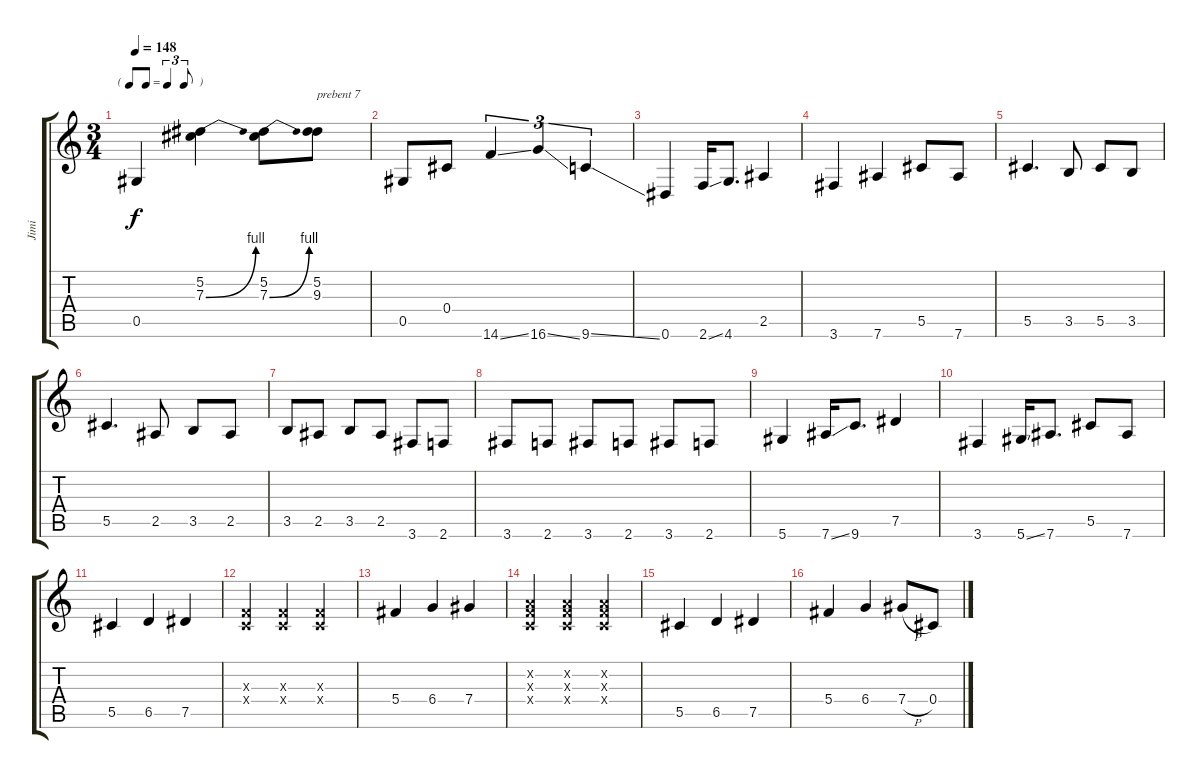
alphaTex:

\track ("Jimi" "Jimi") {instrument distortionguitar}
\staff {score tabs}
\tuning (Eb4 Bb3 Gb3 Db3 Ab2 Eb2) {hide}
\ts (3 4)
\tf triplet8th
\tempo 148
\clef g2
\ks c
0.5.4{dy f} (5.2 7.3{be (bend 0 0 60 4)}).4 (5.2 7.3{be (bend 0 0 60 4)}).8 (5.2 9.3).8{txt "prebent 7"} |
0.5.8 0.4.8 14.6{ss}.4{tu (3 2)} 16.6{ss}.4{tu (3 2)} 9.6{ss}.4{tu (3 2)} |
0.6.4 2.6{ss}.16 4.6.8{d} 2.5.4 |
3.6.4 7.6.4 5.5.8 7.6.8 |
5.5.4{d} 3.5.8 5.5.8 3.5.8 |
5.5.4{d} 2.5.8 3.5.8 2.5.8 |
3.5.8 2.5.8 3.5.8 2.5.8 3.6.8 2.6.8 |
3.6.8 2.6.8 3.6.8 2.6.8 3.6.8 2.6.8 |
5.6.4 7.6{ss}.16 9.6.8{d} 7.5.4 |
3.6.4 5.6{ss}.16 7.6.8{d} 5.5.8 7.6.8 |
5.5.4 6.5.4 7.5.4 |
(-1.3{x} -1.4{x}).4 (-1.3{x} -1.4{x}).4 (-1.3{x} -1.4{x}).4 |
5.4.4 6.4.4 7.4.4 |
(-1.2{x} -1.3{x} -1.4{x}).4 (-1.2{x} -1.3{x} -1.4{x}).4 (-1.2{x} -1.3{x} -1.4{x}).4 |
5.5.4 6.5.4 7.5.4 |
5.4.4 6.4.4 7.4{h}.8 0.4.8
